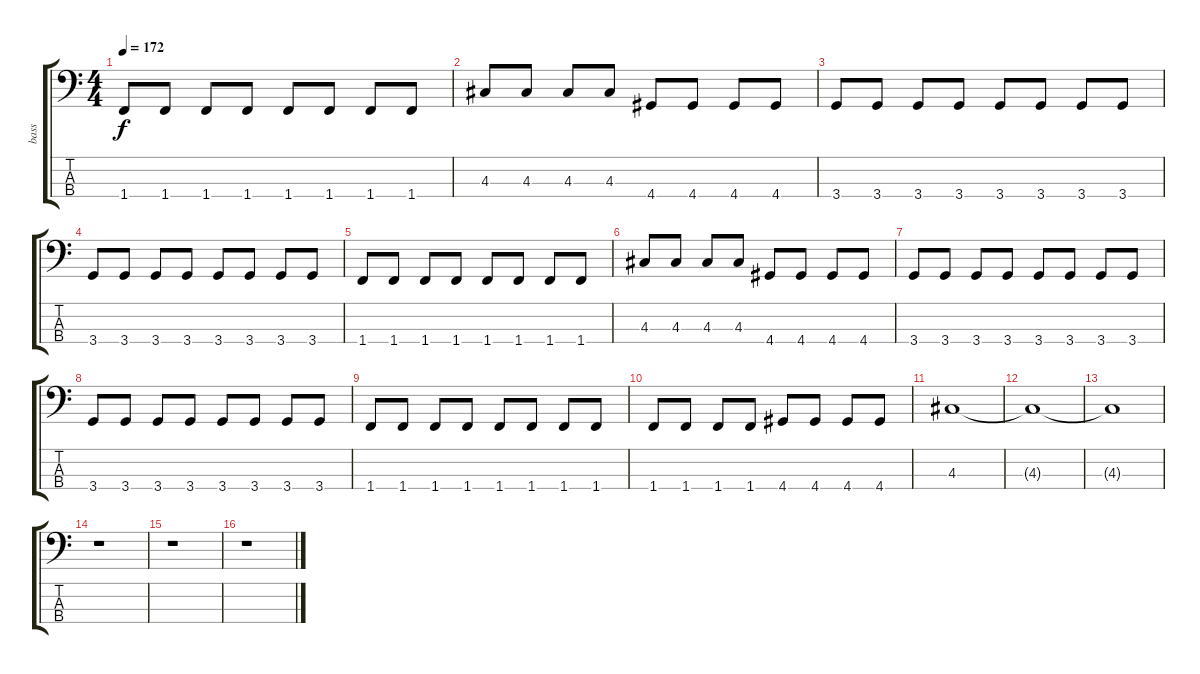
\track ("bass" "bass") {instrument electricbassfinger}
\staff {score tabs}
\tuning (G2 D2 A1 E1) {hide}
\ts (4 4)
\tempo 172
\clef f4
\ks c
1.4.8{dy f} 1.4.8 1.4.8 1.4.8 1.4.8 1.4.8 1.4.8 1.4.8 |
4.3.8 4.3.8 4.3.8 4.3.8 4.4.8 4.4.8 4.4.8 4.4.8 |
3.4.8 3.4.8 3.4.8 3.4.8 3.4.8 3.4.8 3.4.8 3.4.8 |
3.4.8 3.4.8 3.4.8 3.4.8 3.4.8 3.4.8 3.4.8 3.4.8 |
1.4.8 1.4.8 1.4.8 1.4.8 1.4.8 1.4.8 1.4.8 1.4.8 |
4.3.8 4.3.8 4.3.8 4.3.8 4.4.8 4.4.8 4.4.8 4.4.8 |
3.4.8 3.4.8 3.4.8 3.4.8 3.4.8 3.4.8 3.4.8 3.4.8 |
3.4.8 3.4.8 3.4.8 3.4.8 3.4.8 3.4.8 3.4.8 3.4.8 |
1.4.8 1.4.8 1.4.8 1.4.8 1.4.8 1.4.8 1.4.8 1.4.8 |
1.4.8 1.4.8 1.4.8 1.4.8 4.4.8 4.4.8 4.4.8 4.4.8 |
4.3.1 |
4.3{t}.1 |
4.3{t}.1 |
r.1 |
r.1 |
r.1
